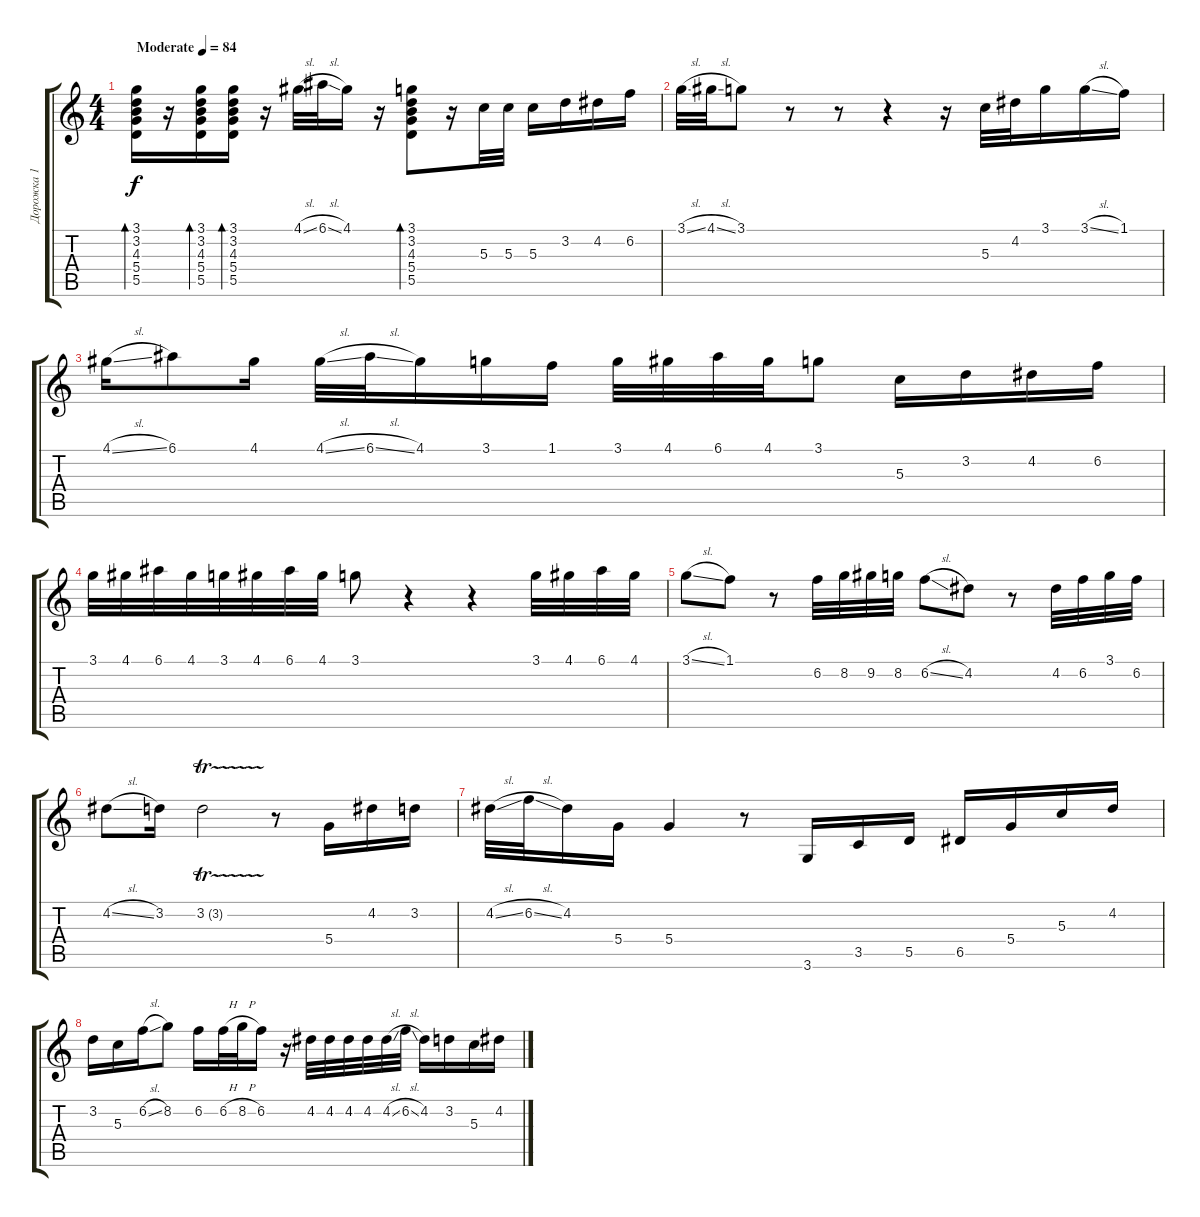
\track ("Дорожка 1" "Дорожка 1") {instrument acousticguitarsteel}
\staff {score tabs}
\tuning (E4 B3 G3 D3 A2 E2) {hide}
\ts (4 4)
\tempo (84 "Moderate")
\clef g2
\ks c
(3.1 3.2 4.3 5.4 5.5).16{bd 30 dy f instrument acousticguitarsteel} r.16 (3.1 3.2 4.3 5.4 5.5).16{bd 30} (3.1 3.2 4.3 5.4 5.5).16{bd 30} r.16 4.1{sl}.32 6.1{sl}.32 4.1.16 r.16 (3.1 3.2 4.3 5.4 5.5).8{bd 30} r.16 5.3.32 5.3.32 5.3.16 3.2.16 4.2.16 6.2.16 |
3.1{sl}.32 4.1{sl}.32 3.1.8 r.8 r.8 r.4 r.16 5.3.32 4.2.32 3.1.16 3.1{sl}.16 1.1.16 |
4.1{sl}.16 6.1.8 4.1.16 4.1{sl}.32 6.1{sl}.32 4.1.16 3.1.16 1.1.16 3.1.32 4.1.32 6.1.32 4.1.32 3.1.8 5.3.16 3.2.16 4.2.16 6.2.16 |
3.1.32 4.1.32 6.1.32 4.1.32 3.1.32 4.1.32 6.1.32 4.1.32 3.1.8 r.4 r.4 3.1.32 4.1.32 6.1.32 4.1.32 |
3.1{sl}.8 1.1.8 r.8 6.2.32 8.2.32 9.2.32 8.2.32 6.2{sl}.8 4.2.8 r.8 4.2.32 6.2.32 3.1.32 6.2.32 |
4.2{sl}.8 3.2.16 3.2{tr (3 32)}.2 r.8 5.4.16 4.2.16 3.2.16 |
4.2{sl}.32 6.2{sl}.32 4.2.16 5.4.16 5.4.4 r.8 3.6.16 3.5.16 5.5.16 6.5.16 5.4.16 5.3.16 4.2.16 |
3.2.16 5.3.16 6.2{sl}.16 8.2.8 6.2.16 6.2{h}.32 8.2{h}.32 6.2.16 r.16 4.2.32 4.2.32 4.2.32 4.2.32 4.2{sl}.32 6.2{sl}.32 4.2.16 3.2.16 5.3.16 4.2{sl}.16
